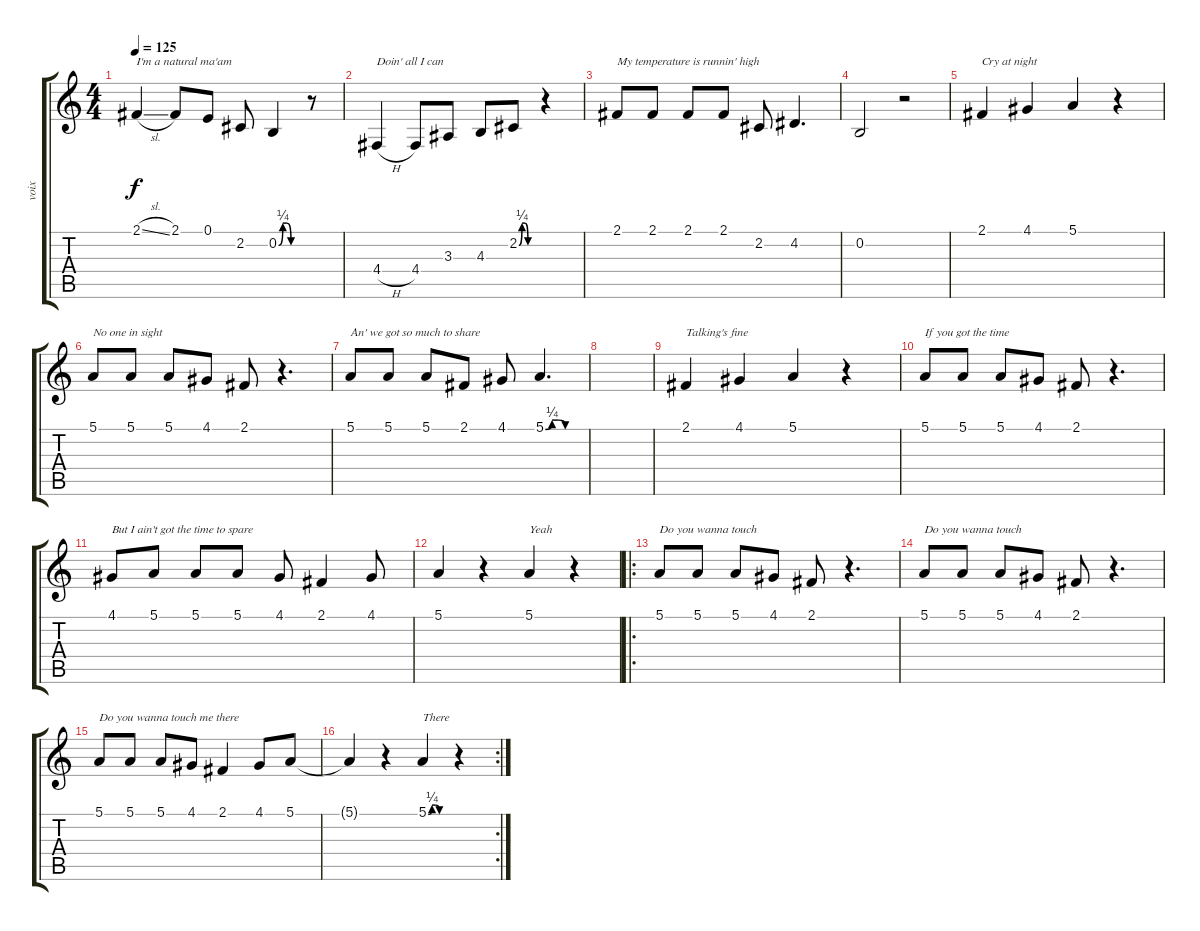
\track ("voix" "voix") {instrument oboe}
\staff {score tabs}
\tuning (E4 B3 G3 D3 A2 E2) {hide}
\ts (4 4)
\tempo 125
\clef g2
\ks c
2.1{sl}.4{txt "I'm a natural ma'am" dy f} 2.1.8 0.1.8 2.2.8 0.2{be (custom 0 0 10 1 20 1 30 0 60 0)}.4 r.8 |
4.4{h}.4{txt "Doin' all I can"} 4.4.8 3.3.8 4.3.8 2.2{be (custom 0 0 10 1 20 1 30 0 60 0)}.8 r.4 |
2.1.8{txt "My temperature is runnin' high"} 2.1.8 2.1.8 2.1.8 2.2.8 4.2.4{d} |
0.2.2 r.2 |
2.1.4{txt "Cry at night"} 4.1.4 5.1.4 r.4 |
5.1.8{txt "No one in sight"} 5.1.8 5.1.8 4.1.8 2.1.8 r.4{d} |
5.1.8{txt "An' we got so much to share"} 5.1.8 5.1.8 2.1.8 4.1.8 5.1{be (custom 0 0 10 1 20 1 30 0 60 0)}.4{d} |
|
2.1.4{txt "Talking's fine"} 4.1.4 5.1.4 r.4 |
5.1.8{txt "If you got the time"} 5.1.8 5.1.8 4.1.8 2.1.8 r.4{d} |
4.1.8{txt "But I ain't got the time to spare"} 5.1.8 5.1.8 5.1.8 4.1.8 2.1.4 4.1.8 |
5.1.4 r.4 5.1.4{txt "Yeah"} r.4 |
\ro
5.1.8{txt "Do you wanna touch "} 5.1.8 5.1.8 4.1.8 2.1.8 r.4{d} |
5.1.8{txt "Do you wanna touch "} 5.1.8 5.1.8 4.1.8 2.1.8 r.4{d} |
5.1.8{txt "Do you wanna touch me there"} 5.1.8 5.1.8 4.1.8 2.1.4 4.1.8 5.1.8 |
\rc 2
5.1{t}.4 r.4 5.1{be (custom 0 0 10 1 20 1 30 0 60 0)}.4{txt "There"} r.4
